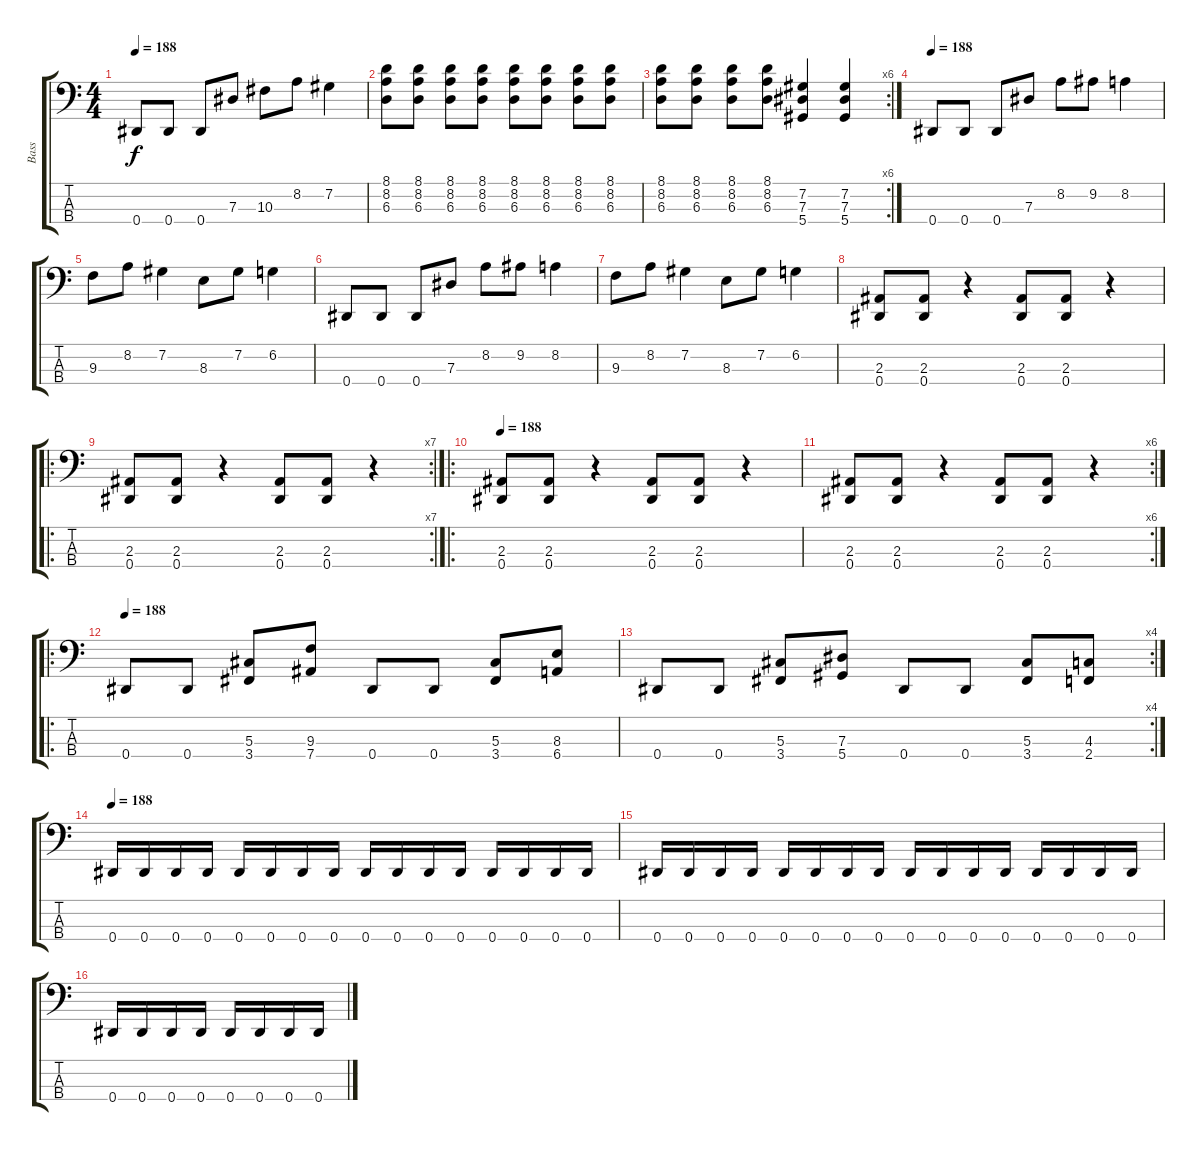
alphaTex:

\track ("Bass " "Bass ") {instrument electricbasspick}
\staff {score tabs}
\tuning (Gb2 Db2 Ab1 Eb1) {hide}
\ts (4 4)
\tempo 188
\clef f4
\ks c
0.4.8{dy f} 0.4.8 0.4.8 7.3.8 10.3.8 8.2.8 7.2.4 |
(8.1 8.2 6.3).8 (8.1 8.2 6.3).8 (8.1 8.2 6.3).8 (8.1 8.2 6.3).8 (8.1 8.2 6.3).8 (8.1 8.2 6.3).8 (8.1 8.2 6.3).8 (8.1 8.2 6.3).8 |
\rc 6
(8.1 8.2 6.3).8 (8.1 8.2 6.3).8 (8.1 8.2 6.3).8 (8.1 8.2 6.3).8 (7.2 7.3 5.4).4 (7.2 7.3 5.4).4 |
\tempo 188
0.4.8 0.4.8 0.4.8 7.3.8 8.2.8 9.2.8 8.2.4 |
9.3.8 8.2.8 7.2.4 8.3.8 7.2.8 6.2.4 |
0.4.8 0.4.8 0.4.8 7.3.8 8.2.8 9.2.8 8.2.4 |
9.3.8 8.2.8 7.2.4 8.3.8 7.2.8 6.2.4 |
(2.3 0.4).8 (2.3 0.4).8 r.4 (2.3 0.4).8 (2.3 0.4).8 r.4 |
\ro
\rc 7
(2.3 0.4).8 (2.3 0.4).8 r.4 (2.3 0.4).8 (2.3 0.4).8 r.4 |
\ro
\tempo 188
(2.3 0.4).8 (2.3 0.4).8 r.4 (2.3 0.4).8 (2.3 0.4).8 r.4 |
\rc 6
(2.3 0.4).8 (2.3 0.4).8 r.4 (2.3 0.4).8 (2.3 0.4).8 r.4 |
\ro
\tempo 188
0.4.8 0.4.8 (5.3 3.4).8 (9.3 7.4).8 0.4.8 0.4.8 (5.3 3.4).8 (8.3 6.4).8 |
\rc 4
0.4.8 0.4.8 (5.3 3.4).8 (7.3 5.4).8 0.4.8 0.4.8 (5.3 3.4).8 (4.3 2.4).8 |
\tempo 188
0.4.16 0.4.16 0.4.16 0.4.16 0.4.16 0.4.16 0.4.16 0.4.16 0.4.16 0.4.16 0.4.16 0.4.16 0.4.16 0.4.16 0.4.16 0.4.16 |
0.4.16 0.4.16 0.4.16 0.4.16 0.4.16 0.4.16 0.4.16 0.4.16 0.4.16 0.4.16 0.4.16 0.4.16 0.4.16 0.4.16 0.4.16 0.4.16 |
0.4.16 0.4.16 0.4.16 0.4.16 0.4.16 0.4.16 0.4.16 0.4.16
